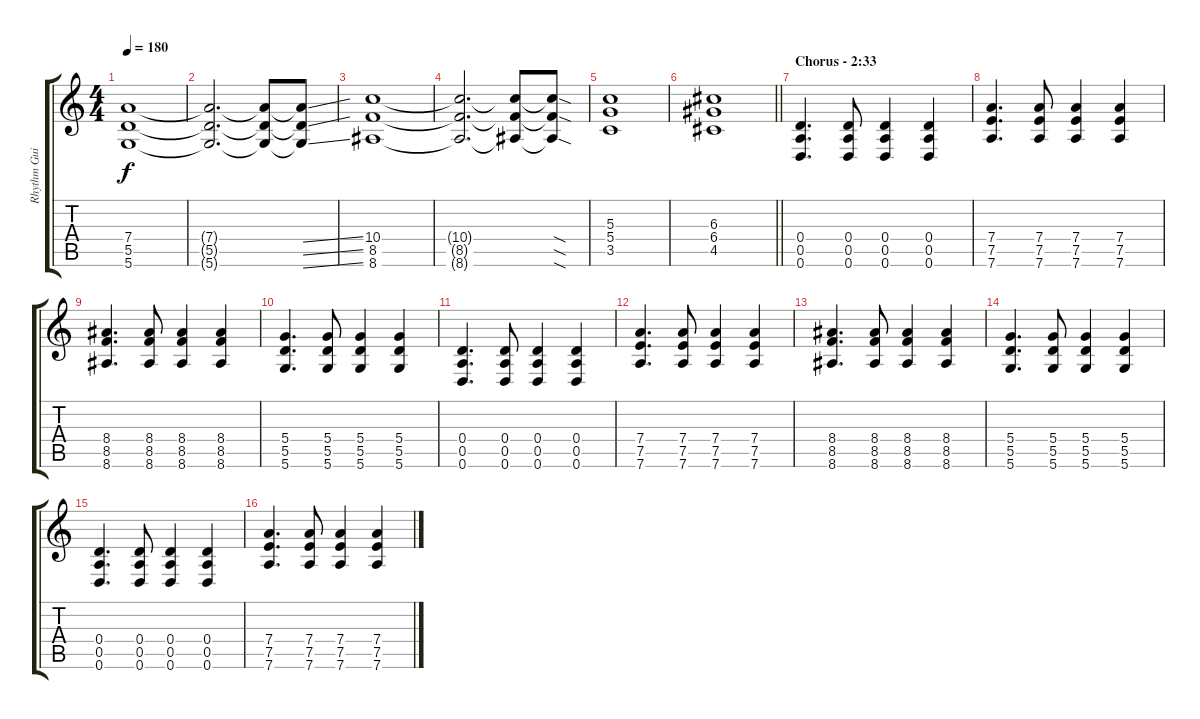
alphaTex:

\track ("Rhythm Guitar 1" "Rhythm Gui") {instrument distortionguitar}
\staff {score tabs}
\tuning (E4 B3 G3 D3 A2 D2) {hide}
\ts (4 4)
\tempo 180
\clef g2
\ks c
(7.4 5.5 5.6).1{dy f} |
(7.4{t} 5.5{t} 5.6{t}).2{d} (7.4{t} 5.5{t} 5.6{t}).8 (7.4{ss t} 5.5{ss t} 5.6{ss t}).8 |
(10.4 8.5 8.6).1 |
(10.4{t} 8.5{t} 8.6{t}).2{d} (10.4{t} 8.5{t} 8.6{t}).8 (10.4{sod t} 8.5{sod t} 8.6{sod t}).8 |
(5.3 5.4 3.5).1 |
\barLineRight lightlight
(6.3 6.4 4.5).1 |
\section ("" "Chorus - 2:33")
(0.4 0.5 0.6).4{d volume 14 balance 8} (0.4 0.5 0.6).8 (0.4 0.5 0.6).4 (0.4 0.5 0.6).4 |
(7.4 7.5 7.6).4{d} (7.4 7.5 7.6).8 (7.4 7.5 7.6).4 (7.4 7.5 7.6).4 |
(8.4 8.5 8.6).4{d} (8.4 8.5 8.6).8 (8.4 8.5 8.6).4 (8.4 8.5 8.6).4 |
(5.4 5.5 5.6).4{d} (5.4 5.5 5.6).8 (5.4 5.5 5.6).4 (5.4 5.5 5.6).4 |
(0.4 0.5 0.6).4{d} (0.4 0.5 0.6).8 (0.4 0.5 0.6).4 (0.4 0.5 0.6).4 |
(7.4 7.5 7.6).4{d} (7.4 7.5 7.6).8 (7.4 7.5 7.6).4 (7.4 7.5 7.6).4 |
(8.4 8.5 8.6).4{d} (8.4 8.5 8.6).8 (8.4 8.5 8.6).4 (8.4 8.5 8.6).4 |
(5.4 5.5 5.6).4{d} (5.4 5.5 5.6).8 (5.4 5.5 5.6).4 (5.4 5.5 5.6).4 |
(0.4 0.5 0.6).4{d} (0.4 0.5 0.6).8 (0.4 0.5 0.6).4 (0.4 0.5 0.6).4 |
(7.4 7.5 7.6).4{d} (7.4 7.5 7.6).8 (7.4 7.5 7.6).4 (7.4 7.5 7.6).4
